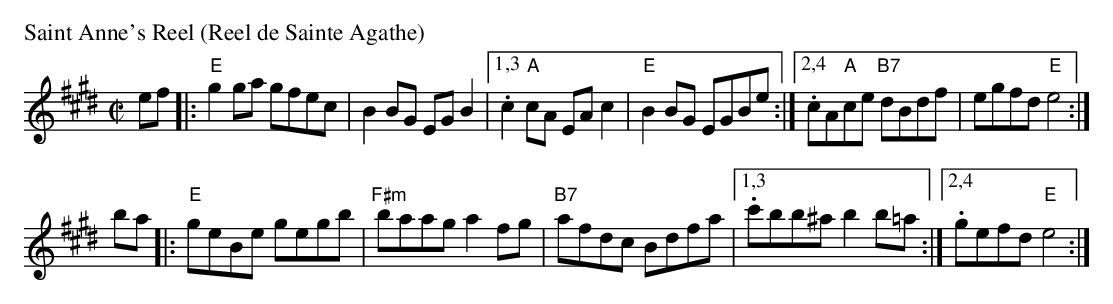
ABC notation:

X:1
P: Saint Anne's Reel (Reel de Sainte Agathe)
M: C|
L: 1/8
K: E
ef |: "E"g2ga gfec | B2BG EGB2 |1,3. c2"A"cA EAc2 | "E"B2BG EGBe :|2,4. cA"A"ce "B7"dBdf | egfd "E"e4 :|
ba |: "E"geBe gegb | "F#m"baag a2fg | "B7"afdc Bdfa |1,3. c'bb^a b2b=a :|2,4. gefd "E"e4 :|
